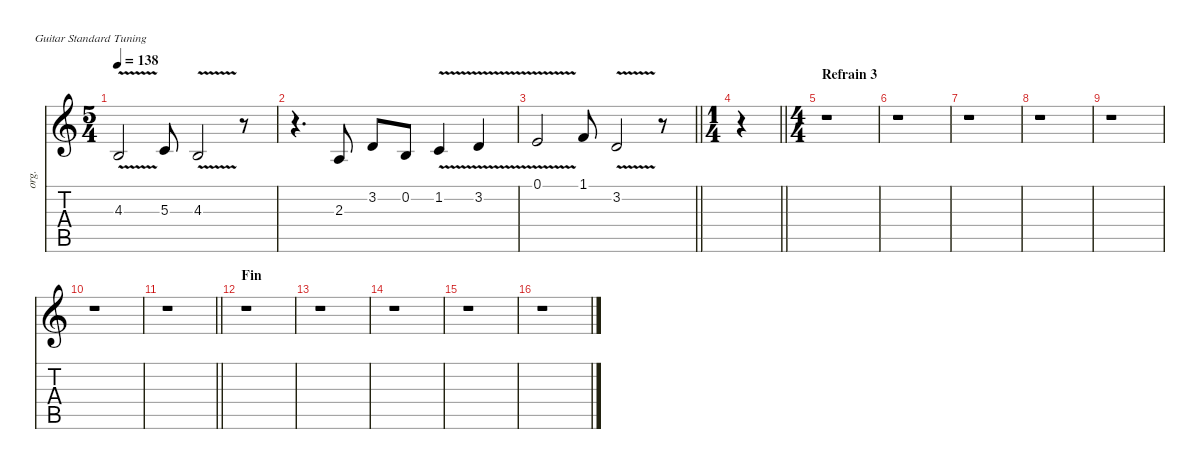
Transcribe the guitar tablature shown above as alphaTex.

\defaultSystemsLayout 4
\hideDynamics
\bracketExtendMode nobrackets
\track ("Chant" "org.") {mute instrument drawbarorgan}
\staff {score tabs}
\tuning (E4 B3 G3 D3 A2 E2)
\voice
\ts (5 4)
\tempo 138
\clef g2
\ks aminor
4.3{v}.2{dy f} 5.3.8 4.3{v}.2 r.8 |
r.4{d} 2.3.8 3.2.8 0.2.8 1.2{v}.4 3.2{v}.4 |
\barLineRight lightlight
0.1{v}.2 1.1.8 3.2{v}.2 r.8 |
\ts (1 4)
\beaming (8 2)
\barLineRight lightlight
r.4 |
\ts (4 4)
\beaming (8 2 2 2 2)
\section ("" "Refrain 3")
r.1 |
r.1 |
r.1 |
r.1 |
r.1 |
r.1 |
\barLineRight lightlight
r.1 |
\section ("" "Fin")
r.1 |
r.1 |
r.1 |
r.1 |
r.1
\voice
\clef g2
\ottava regular
\simile none
\ks aminor
|
|
\barLineRight lightlight
|
\barLineRight lightlight
r.4{dy mf} |
|
|
|
|
|
|
\barLineRight lightlight
|
|
|
|
|
